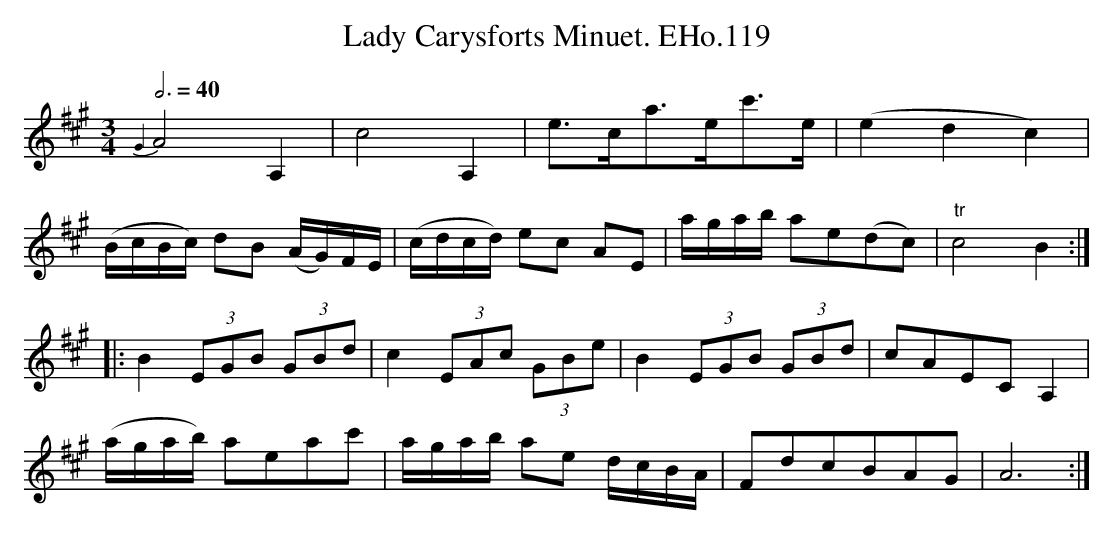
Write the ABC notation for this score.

X:1
T:Lady Carysforts Minuet. EHo.119
M:3/4
L:1/8
K:C
Q:3/4=40
O:
K:A
{G2}A4A,2 | c4A,2 | e>ca>ec'>e | (e2d2c2) |
(B/c/B/c/) dB (A/G/)F/E/ | (c/d/c/d/) ec AE | a/g/a/b/ ae(dc) | "tr"c4B2 :|
|: B2(3EGB (3GBd | c2(3EAc (3GBe | B2(3EGB (3GBd | cAECA,2 |
(a/g/a/b/) aeac' | a/g/a/b/ ae d/c/B/A/ | FdcBAG | A6 :|
